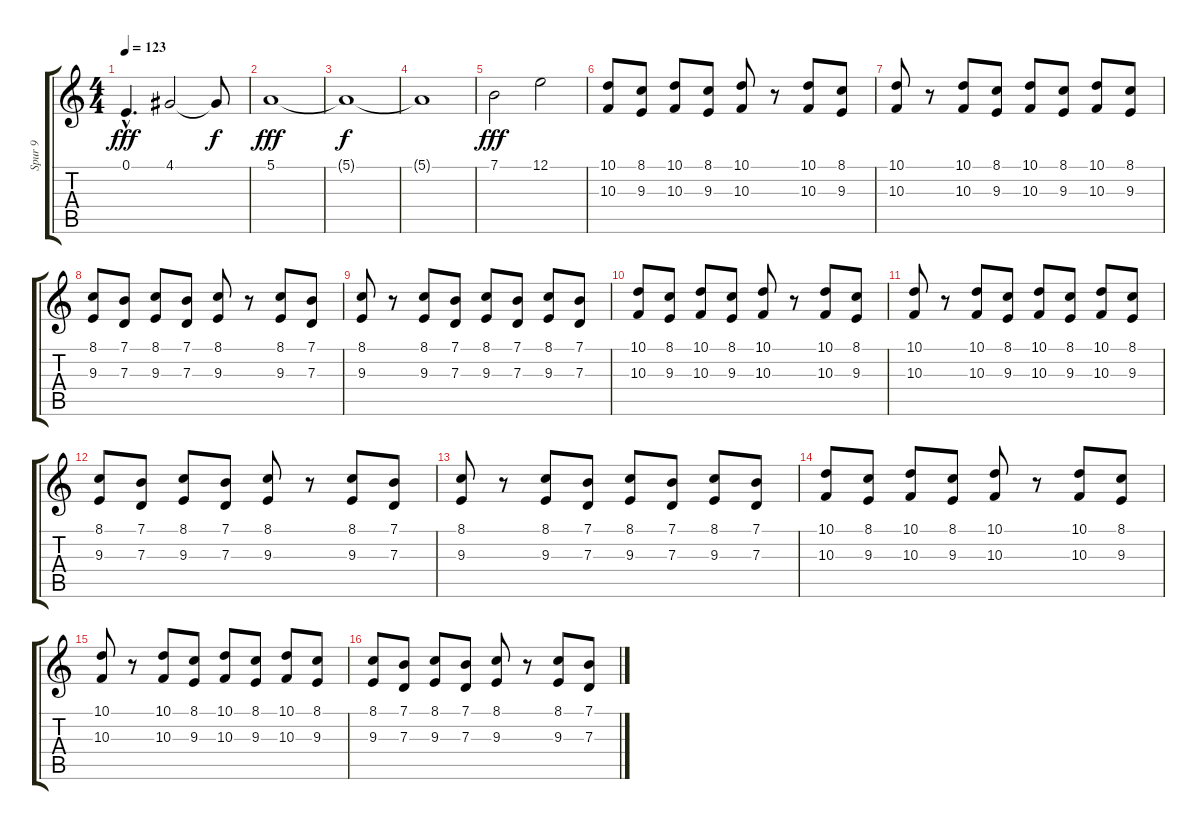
\track ("Spur 9" "Spur 9") {instrument stringensemble1}
\staff {score tabs}
\tuning (E4 B3 G3 D3 A2 E2) {hide}
\ts (4 4)
\tempo 123
\clef g2
\ks c
0.1{hac}.4{d dy fff} 4.1.2 4.1{t}.8{dy f} |
5.1.1{dy fff} |
5.1{t}.1{dy f} |
5.1{t}.1 |
7.1.2{dy fff} 12.1.2 |
(10.1 10.3).8 (8.1 9.3).8 (10.1 10.3).8 (8.1 9.3).8 (10.1 10.3).8 r.8 (10.1 10.3).8 (8.1 9.3).8 |
(10.1 10.3).8 r.8 (10.1 10.3).8 (8.1 9.3).8 (10.1 10.3).8 (8.1 9.3).8 (10.1 10.3).8 (8.1 9.3).8 |
(8.1 9.3).8 (7.1 7.3).8 (8.1 9.3).8 (7.1 7.3).8 (8.1 9.3).8 r.8 (8.1 9.3).8 (7.1 7.3).8 |
(8.1 9.3).8 r.8 (8.1 9.3).8 (7.1 7.3).8 (8.1 9.3).8 (7.1 7.3).8 (8.1 9.3).8 (7.1 7.3).8 |
(10.1 10.3).8 (8.1 9.3).8 (10.1 10.3).8 (8.1 9.3).8 (10.1 10.3).8 r.8 (10.1 10.3).8 (8.1 9.3).8 |
(10.1 10.3).8 r.8 (10.1 10.3).8 (8.1 9.3).8 (10.1 10.3).8 (8.1 9.3).8 (10.1 10.3).8 (8.1 9.3).8 |
(8.1 9.3).8 (7.1 7.3).8 (8.1 9.3).8 (7.1 7.3).8 (8.1 9.3).8 r.8 (8.1 9.3).8 (7.1 7.3).8 |
(8.1 9.3).8 r.8 (8.1 9.3).8 (7.1 7.3).8 (8.1 9.3).8 (7.1 7.3).8 (8.1 9.3).8 (7.1 7.3).8 |
(10.1 10.3).8 (8.1 9.3).8 (10.1 10.3).8 (8.1 9.3).8 (10.1 10.3).8 r.8 (10.1 10.3).8 (8.1 9.3).8 |
(10.1 10.3).8 r.8 (10.1 10.3).8 (8.1 9.3).8 (10.1 10.3).8 (8.1 9.3).8 (10.1 10.3).8 (8.1 9.3).8 |
(8.1 9.3).8 (7.1 7.3).8 (8.1 9.3).8 (7.1 7.3).8 (8.1 9.3).8 r.8 (8.1 9.3).8 (7.1 7.3).8
